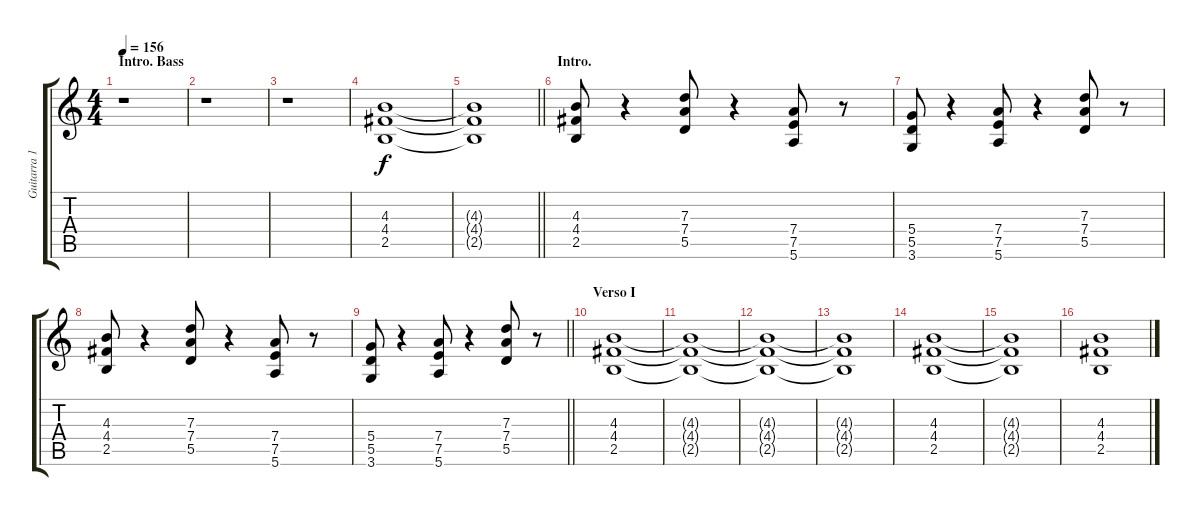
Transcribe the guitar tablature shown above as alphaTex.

\track ("Guitarra 1 - Mathias" "Guitarra 1") {instrument overdrivenguitar}
\staff {score tabs}
\tuning (E4 B3 G3 D3 A2 E2) {hide}
\ts (4 4)
\section ("" "Intro. Bass")
\tempo 156
\clef g2
\ks c
r.1{dy f instrument overdrivenguitar} |
r.1 |
r.1 |
(4.3 4.4 2.5).1{volume 0} |
\barLineRight lightlight
(4.3{t} 4.4{t} 2.5{t}).1{volume 16} |
\section ("" "Intro.")
(4.3 4.4 2.5).8 r.4 (7.3 7.4 5.5).8 r.4 (7.4 7.5 5.6).8 r.8 |
(5.4 5.5 3.6).8 r.4 (7.4 7.5 5.6).8 r.4 (7.3 7.4 5.5).8 r.8 |
(4.3 4.4 2.5).8 r.4 (7.3 7.4 5.5).8 r.4 (7.4 7.5 5.6).8 r.8 |
\barLineRight lightlight
(5.4 5.5 3.6).8 r.4 (7.4 7.5 5.6).8 r.4 (7.3 7.4 5.5).8 r.8 |
\section ("" "Verso I")
(4.3 4.4 2.5).1 |
(4.3{t} 4.4{t} 2.5{t}).1 |
(4.3{t} 4.4{t} 2.5{t}).1 |
(4.3{t} 4.4{t} 2.5{t}).1 |
(4.3 4.4 2.5).1 |
(4.3{t} 4.4{t} 2.5{t}).1 |
(4.3 4.4 2.5).1
